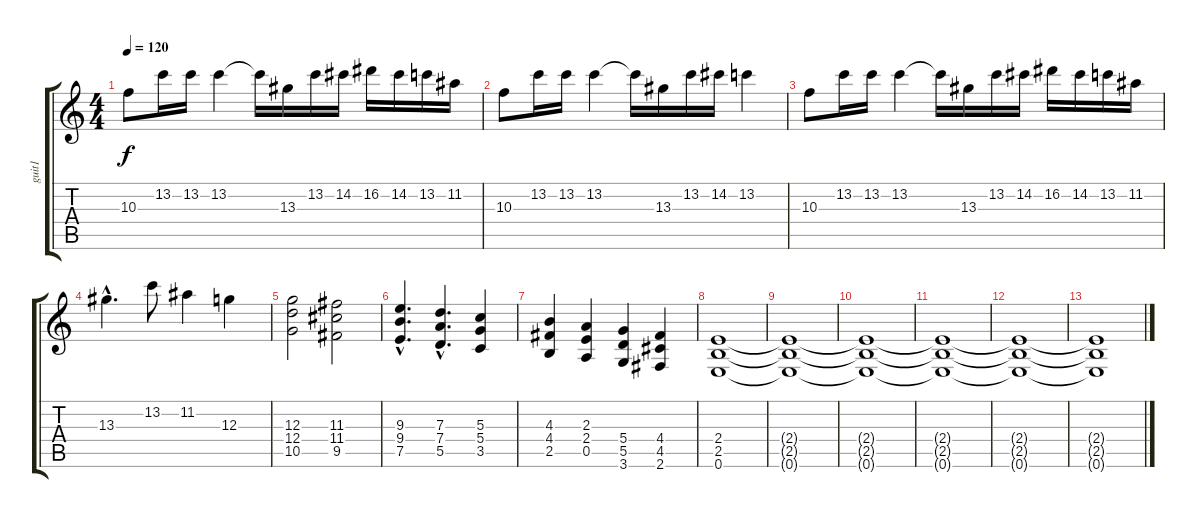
\track ("guit1" "guit1") {instrument distortionguitar}
\staff {score tabs}
\tuning (E4 B3 G3 D3 A2 E2) {hide}
\ts (4 4)
\tempo 120
\clef g2
\ks c
10.3.8{dy f} 13.2.16 13.2.16 13.2.4 13.2{t}.16 13.3.16 13.2.16 14.2.16 16.2.16 14.2.16 13.2.16 11.2.16 |
10.3.8 13.2.16 13.2.16 13.2.4 13.2{t}.16 13.3.16 13.2.16 14.2.16 13.2.4 |
10.3.8 13.2.16 13.2.16 13.2.4 13.2{t}.16 13.3.16 13.2.16 14.2.16 16.2.16 14.2.16 13.2.16 11.2.16 |
13.3{hac}.4{d} 13.2.8 11.2.4 12.3.4 |
(12.3 12.4 10.5).2 (11.3 11.4 9.5).2 |
(9.3{hac} 9.4{hac} 7.5{hac}).4{d} (7.3{hac} 7.4{hac} 5.5{hac}).4{d} (5.3 5.4 3.5).4 |
(4.3 4.4 2.5).4 (2.3 2.4 0.5).4 (5.4 5.5 3.6).4 (4.4 4.5 2.6).4 |
(2.4 2.5 0.6).1 |
(2.4{t} 2.5{t} 0.6{t}).1 |
(2.4{t} 2.5{t} 0.6{t}).1 |
(2.4{t} 2.5{t} 0.6{t}).1 |
(2.4{t} 2.5{t} 0.6{t}).1 |
(2.4{t} 2.5{t} 0.6{t}).1
